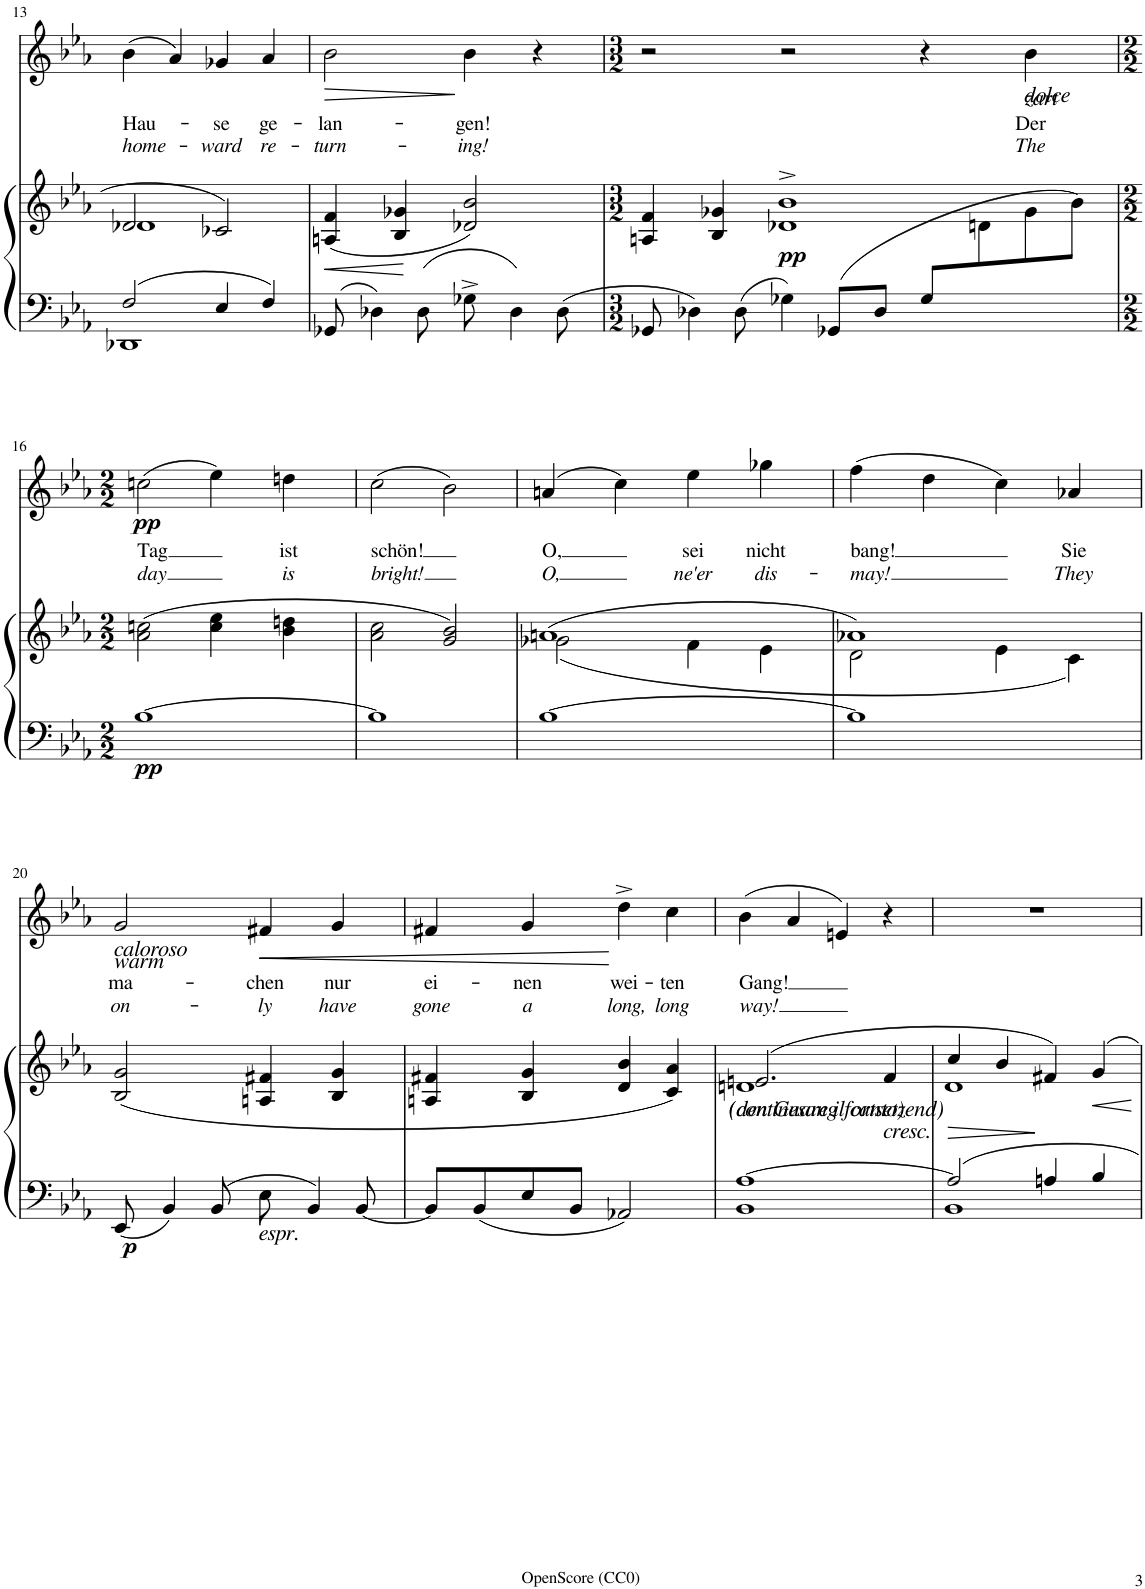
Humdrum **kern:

**kern	**kern	**dynam	**kern	**text	**text	**dynam
*part2	*part2	*part2	*part1	*part1	*part1	*part1
*staff3	*staff2	*staff2/3	*staff1	*staff1	*staff1	*staff1
*I"Piano	*	*	*I"Gesang Voice	*	*	*
*I'Pno	*	*	*	*	*	*
!!LO:PB:g=z
*clefF4	*clefG2	*	*clefG2	*	*	*
*k[b-e-a-]	*k[b-e-a-]	*	*k[b-e-a-]	*	*	*
*M2/2	*M2/2	*	*M2/2	*	*	*
=13	=13	=13	=13	=13	=13	=13
*^	*^	*	*	*	*	*
!	!	!	!	!	!	!LO:LY:b	!LO:LY:b	!
2F/	1DD-X	2d-X/	1d-	.	(4b-\	Hau-	home-	.
.	.	.	.	.	4a-/)	.	.	.
!	!	!	!	!	!	!LO:LY:b	!LO:LY:b	!
4E-/	.	2c-X/	.	.	4g-X/	-se	-ward	.
!	!	!	!	!	!	!LO:LY:b	!LO:LY:b	!
4F/	.	.	.	.	4a-/	ge-	re-	.
*v	*v	*	*	*	*	*	*	*
*	*v	*v	*	*	*	*	*
=14	=14	=14	=14	=14	=14	=14
!	!	!LO:HP:b	!	!LO:LY:b	!LO:LY:b	!LO:HP:b
8GG-X/	(4An/ 4f/	<	2b-\	-lan-	-turn-	>
4D-X\	.	.	.	.	.	.
.	4B-/ 4g-X/	[	.	.	.	.
8D-\	.	.	.	.	.	.
!	!	!	!	!LO:LY:b	!LO:LY:b	!
8G-X^\	2d-X/ 2b-/)	.	4b-\	-gen!	-ing!	]
4D-\	.	.	.	.	.	.
.	.	.	4r	.	.	.
8D-\	.	.	.	.	.	.
=15	=15	=15	=15	=15	=15	=15
*M3/2	*M3/2	*	*M3/2	*	*	*
*	*^	*	*	*	*	*
8GG-X/	4An/ 4f/	8ryy	.	2r	.	.	.
*	*v	*v	*	*	*	*	*
4D-X\	.	.	.	.	.	.
.	4B-/ 4g-X/	.	.	.	.	.
8D-\	.	.	.	.	.	.
!	!	!LO:DY:b	!	!	!	!
4G-X\	1d-X^> 1b-^>	pp	2r	.	.	.
(8GG-X/L	.	.	.	.	.	.
8D-/J	.	.	.	.	.	.
8G-/L	.	.	4r	.	.	.
*	*^	*	*	*	*	*
4.ryy	.	8dn\	.	.	.	.	.
!	!	!	!	!LO:TX:b:i:t=dolce	!	!	!
!	!	!	!	!LO:TX:b:i:t=zart	!	!	!
!	!	!	!	!	!LO:LY:b	!LO:LY:b	!
.	.	8g-\	.	4b-\	Der	The	.
.	.	8b-\J)	.	.	.	.	.
*	*v	*v	*	*	*	*	*
!!LO:LB:g=z
=16	=16	=16	=16	=16	=16	=16
*M2/2	*M2/2	*	*M2/2	*	*	*
*	*^	*	*	*	*	*
!	!	!	!LO:DY:b=2	!	!LO:LY:b	!LO:LY:b	!LO:DY:b
*	*v	*v	*	*	*	*	*
[1B-	(2a-\ 2ccn\	pp	(2ccn\	Tag	day	pp
.	4cc\ 4ee-\	.	4ee-\)	.	.	.
!	!	!	!	!LO:LY:b	!LO:LY:b	!
.	4b-\ 4ddn\	.	4ddn\	ist	is	.
=17	=17	=17	=17	=17	=17	=17
!	!	!	!	!LO:LY:b	!LO:LY:b	!
1B-]	2a-\ 2cc\	.	(2cc\	schön!	bright!	.
.	2g/ 2b-/)	.	2b-\)	.	.	.
=18	=18	=18	=18	=18	=18	=18
*	*^	*	*	*	*	*
!	!	!	!	!	!LO:LY:b	!LO:LY:b	!
[1B-	(1an	(2g-X\	.	(4an/	O,	O,	.
.	.	.	.	4cc\)	.	.	.
!	!	!	!	!	!LO:LY:b	!LO:LY:b	!
.	.	4f\	.	4ee-\	sei	ne'er	.
!	!	!	!	!	!LO:LY:b	!LO:LY:b	!
.	.	4e-\	.	4gg-X\	nicht	dis-	.
=19	=19	=19	=19	=19	=19	=19	=19
!	!	!	!	!	!LO:LY:b	!LO:LY:b	!
1B-]	1a-X)	2d\	.	(4ff\	bang!	-may!	.
.	.	.	.	4dd\	.	.	.
.	.	4e-\	.	4cc\)	.	.	.
!	!	!	!	!	!LO:LY:b	!LO:LY:b	!
.	.	4c\)	.	4a-X/	Sie	They	.
!!LO:LB:g=z
=20	=20	=20	=20	=20	=20	=20	=20
!	!	!	!	!LO:TX:b:i:t=warm	!	!	!
!	!	!	!	!LO:TX:b:i:t=caloroso	!	!	!
!	!	!	!LO:DY:b=2	!	!LO:LY:b	!LO:LY:b	!
*	*v	*v	*	*	*	*	*
8EE-/	(2B-/ 2g/	p	2g/	ma-	on-	.
4BB-/	.	.	.	.	.	.
8BB-/	.	.	.	.	.	.
!LO:TX:b:i:t=espr.	!	!	!	!	!	!
!	!	!	!	!LO:LY:b	!LO:LY:b	!LO:HP:b
8E-\	4An/ 4f#X/	.	4f#X/	-chen	-ly	<
4BB-/	.	.	.	.	.	.
!	!	!	!	!LO:LY:b	!LO:LY:b	!
.	4B-/ 4g/	.	4g/	nur	have	.
[8BB-/	.	.	.	.	.	.
=21	=21	=21	=21	=21	=21	=21
!	!	!	!	!LO:LY:b	!LO:LY:b	!
8BB-/L]	4An/ 4f#X/	.	4f#X/	ei-	gone	.
8BB-/	.	.	.	.	.	.
!	!	!	!	!LO:LY:b	!LO:LY:b	!
8E-/	4B-/ 4g/	.	4g/	-nen	a	.
8BB-/J	.	.	.	.	.	.
!	!	!	!	!LO:LY:b	!LO:LY:b	!
2AA-X/	4d/ 4b-/	.	4dd^\	wei-	long,	[
!	!	!	!	!LO:LY:b	!LO:LY:b	!
.	4c/ 4a-/)	.	4cc\	-ten	long	.
=22	=22	=22	=22	=22	=22	=22
*^	*^	*	*	*	*	*
!	!	!LO:TX:b:i:t=(den Gesang fortsetzend)	!	!	!	!	!	!
!	!	!LO:TX:b:i:t=(continuare il canto)	!	!	!	!	!	!
!	!	!	!	!	!	!LO:LY:b	!LO:LY:b	!
[1A-	1BB-	(2.en/	1dn	.	(4b-\	Gang!	way!	.
.	.	.	.	.	4a-/	.	.	.
.	.	.	.	.	4en/)	.	.	.
!	!	!LO:TX:b:i:t=cresc.	!	!	!	!	!	!
.	.	4f/	.	.	4r	.	.	.
=23	=23	=23	=23	=23	=23	=23	=23	=23
!	!	!	!	!LO:HP:b	!	!	!	!
2A-/]	1BB-	4cc/	1d	>	1r	.	.	.
.	.	4b-/	.	.	.	.	.	.
4An/	.	4f#X/)	.	]	.	.	.	.
!	!	!	!	!LO:HP:b	!	!	!	!
4B-/	.	4g/	.	<	.	.	.	.
*v	*v	*	*	*	*	*	*	*
*	*v	*v	*	*	*	*	*
.	.	[	.	.	.	.
=	=	=	=	=	=	=
*-	*-	*-	*-	*-	*-	*-
